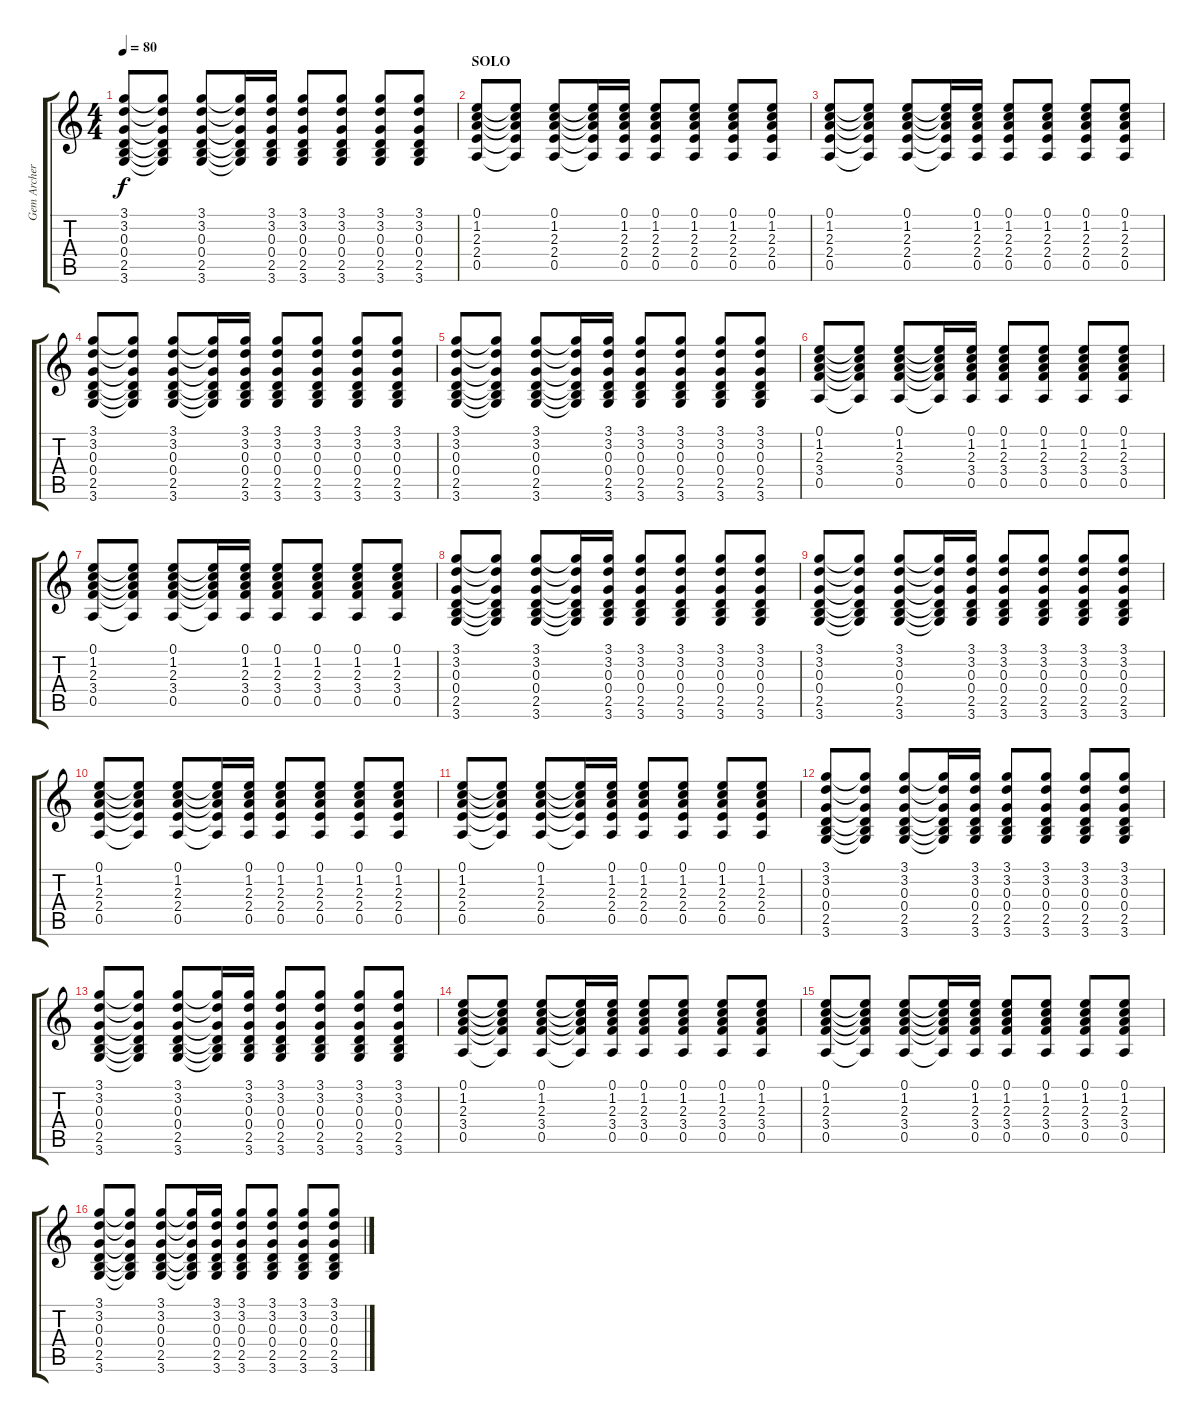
\track ("Gem Archer" "Gem Archer") {instrument overdrivenguitar}
\staff {score tabs}
\tuning (E4 B3 G3 D3 A2 E2) {hide}
\ts (4 4)
\tempo 80
\clef g2
\ks c
(3.1 3.2 0.3 0.4 2.5 3.6).8{dy f} (3.1{t} 3.2{t} 0.3{t} 0.4{t} 2.5{t} 3.6{t}).8 (3.1 3.2 0.3 0.4 2.5 3.6).8 (3.1{t} 3.2{t} 0.3{t} 0.4{t} 2.5{t} 3.6{t}).16 (3.1 3.2 0.3 0.4 2.5 3.6).16 (3.1 3.2 0.3 0.4 2.5 3.6).8 (3.1 3.2 0.3 0.4 2.5 3.6).8 (3.1 3.2 0.3 0.4 2.5 3.6).8 (3.1 3.2 0.3 0.4 2.5 3.6).8 |
\section ("" "SOLO")
(0.1 1.2 2.3 2.4 0.5).8 (0.1{t} 1.2{t} 2.3{t} 2.4{t} 0.5{t}).8 (0.1 1.2 2.3 2.4 0.5).8 (0.1{t} 1.2{t} 2.3{t} 2.4{t} 0.5{t}).16 (0.1 1.2 2.3 2.4 0.5).16 (0.1 1.2 2.3 2.4 0.5).8 (0.1 1.2 2.3 2.4 0.5).8 (0.1 1.2 2.3 2.4 0.5).8 (0.1 1.2 2.3 2.4 0.5).8 |
(0.1 1.2 2.3 2.4 0.5).8 (0.1{t} 1.2{t} 2.3{t} 2.4{t} 0.5{t}).8 (0.1 1.2 2.3 2.4 0.5).8 (0.1{t} 1.2{t} 2.3{t} 2.4{t} 0.5{t}).16 (0.1 1.2 2.3 2.4 0.5).16 (0.1 1.2 2.3 2.4 0.5).8 (0.1 1.2 2.3 2.4 0.5).8 (0.1 1.2 2.3 2.4 0.5).8 (0.1 1.2 2.3 2.4 0.5).8 |
(3.1 3.2 0.3 0.4 2.5 3.6).8 (3.1{t} 3.2{t} 0.3{t} 0.4{t} 2.5{t} 3.6{t}).8 (3.1 3.2 0.3 0.4 2.5 3.6).8 (3.1{t} 3.2{t} 0.3{t} 0.4{t} 2.5{t} 3.6{t}).16 (3.1 3.2 0.3 0.4 2.5 3.6).16 (3.1 3.2 0.3 0.4 2.5 3.6).8 (3.1 3.2 0.3 0.4 2.5 3.6).8 (3.1 3.2 0.3 0.4 2.5 3.6).8 (3.1 3.2 0.3 0.4 2.5 3.6).8 |
(3.1 3.2 0.3 0.4 2.5 3.6).8 (3.1{t} 3.2{t} 0.3{t} 0.4{t} 2.5{t} 3.6{t}).8 (3.1 3.2 0.3 0.4 2.5 3.6).8 (3.1{t} 3.2{t} 0.3{t} 0.4{t} 2.5{t} 3.6{t}).16 (3.1 3.2 0.3 0.4 2.5 3.6).16 (3.1 3.2 0.3 0.4 2.5 3.6).8 (3.1 3.2 0.3 0.4 2.5 3.6).8 (3.1 3.2 0.3 0.4 2.5 3.6).8 (3.1 3.2 0.3 0.4 2.5 3.6).8 |
(0.1 1.2 2.3 3.4 0.5).8 (0.1{t} 1.2{t} 2.3{t} 3.4{t} 0.5{t}).8 (0.1 1.2 2.3 3.4 0.5).8 (0.1{t} 1.2{t} 2.3{t} 3.4{t} 0.5{t}).16 (0.1 1.2 2.3 3.4 0.5).16 (0.1 1.2 2.3 3.4 0.5).8 (0.1 1.2 2.3 3.4 0.5).8 (0.1 1.2 2.3 3.4 0.5).8 (0.1 1.2 2.3 3.4 0.5).8 |
(0.1 1.2 2.3 3.4 0.5).8 (0.1{t} 1.2{t} 2.3{t} 3.4{t} 0.5{t}).8 (0.1 1.2 2.3 3.4 0.5).8 (0.1{t} 1.2{t} 2.3{t} 3.4{t} 0.5{t}).16 (0.1 1.2 2.3 3.4 0.5).16 (0.1 1.2 2.3 3.4 0.5).8 (0.1 1.2 2.3 3.4 0.5).8 (0.1 1.2 2.3 3.4 0.5).8 (0.1 1.2 2.3 3.4 0.5).8 |
(3.1 3.2 0.3 0.4 2.5 3.6).8 (3.1{t} 3.2{t} 0.3{t} 0.4{t} 2.5{t} 3.6{t}).8 (3.1 3.2 0.3 0.4 2.5 3.6).8 (3.1{t} 3.2{t} 0.3{t} 0.4{t} 2.5{t} 3.6{t}).16 (3.1 3.2 0.3 0.4 2.5 3.6).16 (3.1 3.2 0.3 0.4 2.5 3.6).8 (3.1 3.2 0.3 0.4 2.5 3.6).8 (3.1 3.2 0.3 0.4 2.5 3.6).8 (3.1 3.2 0.3 0.4 2.5 3.6).8 |
(3.1 3.2 0.3 0.4 2.5 3.6).8 (3.1{t} 3.2{t} 0.3{t} 0.4{t} 2.5{t} 3.6{t}).8 (3.1 3.2 0.3 0.4 2.5 3.6).8 (3.1{t} 3.2{t} 0.3{t} 0.4{t} 2.5{t} 3.6{t}).16 (3.1 3.2 0.3 0.4 2.5 3.6).16 (3.1 3.2 0.3 0.4 2.5 3.6).8 (3.1 3.2 0.3 0.4 2.5 3.6).8 (3.1 3.2 0.3 0.4 2.5 3.6).8 (3.1 3.2 0.3 0.4 2.5 3.6).8 |
(0.1 1.2 2.3 2.4 0.5).8 (0.1{t} 1.2{t} 2.3{t} 2.4{t} 0.5{t}).8 (0.1 1.2 2.3 2.4 0.5).8 (0.1{t} 1.2{t} 2.3{t} 2.4{t} 0.5{t}).16 (0.1 1.2 2.3 2.4 0.5).16 (0.1 1.2 2.3 2.4 0.5).8 (0.1 1.2 2.3 2.4 0.5).8 (0.1 1.2 2.3 2.4 0.5).8 (0.1 1.2 2.3 2.4 0.5).8 |
(0.1 1.2 2.3 2.4 0.5).8 (0.1{t} 1.2{t} 2.3{t} 2.4{t} 0.5{t}).8 (0.1 1.2 2.3 2.4 0.5).8 (0.1{t} 1.2{t} 2.3{t} 2.4{t} 0.5{t}).16 (0.1 1.2 2.3 2.4 0.5).16 (0.1 1.2 2.3 2.4 0.5).8 (0.1 1.2 2.3 2.4 0.5).8 (0.1 1.2 2.3 2.4 0.5).8 (0.1 1.2 2.3 2.4 0.5).8 |
(3.1 3.2 0.3 0.4 2.5 3.6).8 (3.1{t} 3.2{t} 0.3{t} 0.4{t} 2.5{t} 3.6{t}).8 (3.1 3.2 0.3 0.4 2.5 3.6).8 (3.1{t} 3.2{t} 0.3{t} 0.4{t} 2.5{t} 3.6{t}).16 (3.1 3.2 0.3 0.4 2.5 3.6).16 (3.1 3.2 0.3 0.4 2.5 3.6).8 (3.1 3.2 0.3 0.4 2.5 3.6).8 (3.1 3.2 0.3 0.4 2.5 3.6).8 (3.1 3.2 0.3 0.4 2.5 3.6).8 |
(3.1 3.2 0.3 0.4 2.5 3.6).8 (3.1{t} 3.2{t} 0.3{t} 0.4{t} 2.5{t} 3.6{t}).8 (3.1 3.2 0.3 0.4 2.5 3.6).8 (3.1{t} 3.2{t} 0.3{t} 0.4{t} 2.5{t} 3.6{t}).16 (3.1 3.2 0.3 0.4 2.5 3.6).16 (3.1 3.2 0.3 0.4 2.5 3.6).8 (3.1 3.2 0.3 0.4 2.5 3.6).8 (3.1 3.2 0.3 0.4 2.5 3.6).8 (3.1 3.2 0.3 0.4 2.5 3.6).8 |
(0.1 1.2 2.3 3.4 0.5).8 (0.1{t} 1.2{t} 2.3{t} 3.4{t} 0.5{t}).8 (0.1 1.2 2.3 3.4 0.5).8 (0.1{t} 1.2{t} 2.3{t} 3.4{t} 0.5{t}).16 (0.1 1.2 2.3 3.4 0.5).16 (0.1 1.2 2.3 3.4 0.5).8 (0.1 1.2 2.3 3.4 0.5).8 (0.1 1.2 2.3 3.4 0.5).8 (0.1 1.2 2.3 3.4 0.5).8 |
(0.1 1.2 2.3 3.4 0.5).8 (0.1{t} 1.2{t} 2.3{t} 3.4{t} 0.5{t}).8 (0.1 1.2 2.3 3.4 0.5).8 (0.1{t} 1.2{t} 2.3{t} 3.4{t} 0.5{t}).16 (0.1 1.2 2.3 3.4 0.5).16 (0.1 1.2 2.3 3.4 0.5).8 (0.1 1.2 2.3 3.4 0.5).8 (0.1 1.2 2.3 3.4 0.5).8 (0.1 1.2 2.3 3.4 0.5).8 |
(3.1 3.2 0.3 0.4 2.5 3.6).8 (3.1{t} 3.2{t} 0.3{t} 0.4{t} 2.5{t} 3.6{t}).8 (3.1 3.2 0.3 0.4 2.5 3.6).8 (3.1{t} 3.2{t} 0.3{t} 0.4{t} 2.5{t} 3.6{t}).16 (3.1 3.2 0.3 0.4 2.5 3.6).16 (3.1 3.2 0.3 0.4 2.5 3.6).8 (3.1 3.2 0.3 0.4 2.5 3.6).8 (3.1 3.2 0.3 0.4 2.5 3.6).8 (3.1 3.2 0.3 0.4 2.5 3.6).8
